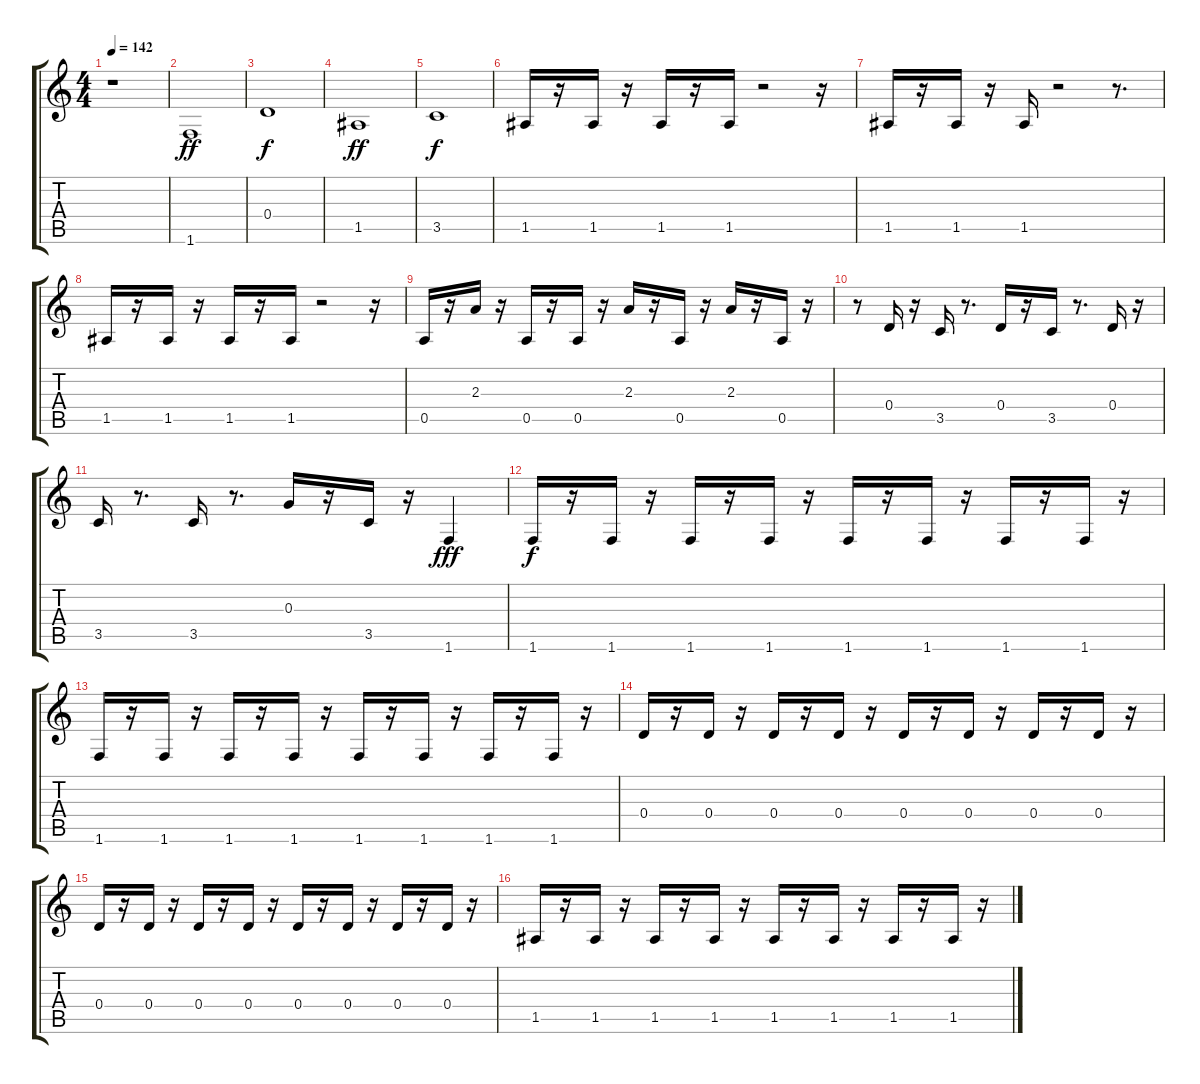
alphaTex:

\track "" {instrument distortionguitar}
\staff {score tabs}
\tuning (E4 B3 G3 D3 A2 E2) {hide}
\ts (4 4)
\tempo 142
\clef g2
\ks c
r.1{dy ff instrument distortionguitar} |
1.6.1 |
0.4.1{dy f} |
1.5.1{dy ff} |
3.5.1{dy f} |
1.5.16 r.16 1.5.16 r.16 1.5.16 r.16 1.5.16 r.2 r.16 |
1.5.16 r.16 1.5.16 r.16 1.5.16 r.2 r.8{d} |
1.5.16 r.16 1.5.16 r.16 1.5.16 r.16 1.5.16 r.2 r.16 |
0.5.16 r.16 2.3.16 r.16 0.5.16 r.16 0.5.16 r.16 2.3.16 r.16 0.5.16 r.16 2.3.16 r.16 0.5.16 r.16 |
r.8 0.4.16 r.16 3.5.16 r.8{d} 0.4.16 r.16 3.5.16 r.8{d} 0.4.16 r.16 |
3.5.16 r.8{d} 3.5.16 r.8{d} 0.3.16 r.16 3.5.16 r.16 1.6.4{dy fff} |
1.6.16{dy f} r.16 1.6.16 r.16 1.6.16 r.16 1.6.16 r.16 1.6.16 r.16 1.6.16 r.16 1.6.16 r.16 1.6.16 r.16 |
1.6.16 r.16 1.6.16 r.16 1.6.16 r.16 1.6.16 r.16 1.6.16 r.16 1.6.16 r.16 1.6.16 r.16 1.6.16 r.16 |
0.4.16 r.16 0.4.16 r.16 0.4.16 r.16 0.4.16 r.16 0.4.16 r.16 0.4.16 r.16 0.4.16 r.16 0.4.16 r.16 |
0.4.16 r.16 0.4.16 r.16 0.4.16 r.16 0.4.16 r.16 0.4.16 r.16 0.4.16 r.16 0.4.16 r.16 0.4.16 r.16 |
1.5.16 r.16 1.5.16 r.16 1.5.16 r.16 1.5.16 r.16 1.5.16 r.16 1.5.16 r.16 1.5.16 r.16 1.5.16 r.16
